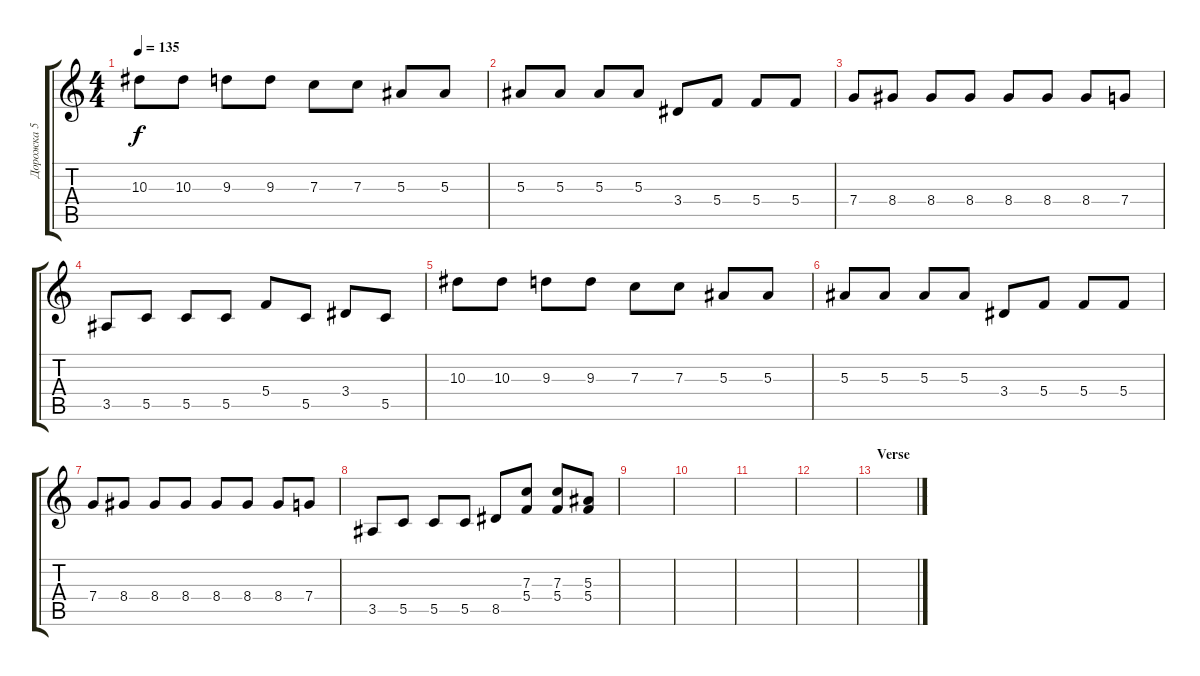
\track ("Дорожка 5" "Дорожка 5") {instrument distortionguitar}
\staff {score tabs}
\tuning (D4 A3 F3 C3 G2 C2) {hide}
\ts (4 4)
\tempo 135
\clef g2
\ks c
10.3.8{dy f volume 16 instrument overdrivenguitar} 10.3.8 9.3.8 9.3.8 7.3.8 7.3.8 5.3.8 5.3.8 |
5.3.8 5.3.8 5.3.8 5.3.8 3.4.8 5.4.8 5.4.8 5.4.8 |
7.4.8 8.4.8 8.4.8 8.4.8 8.4.8 8.4.8 8.4.8 7.4.8 |
3.5.8 5.5.8 5.5.8 5.5.8 5.4.8 5.5.8 3.4.8 5.5.8 |
10.3.8{instrument overdrivenguitar} 10.3.8 9.3.8 9.3.8 7.3.8 7.3.8 5.3.8 5.3.8 |
5.3.8 5.3.8 5.3.8 5.3.8 3.4.8 5.4.8 5.4.8 5.4.8 |
7.4.8 8.4.8 8.4.8 8.4.8 8.4.8 8.4.8 8.4.8 7.4.8 |
3.5.8 5.5.8 5.5.8 5.5.8 8.5.8 (7.3 5.4).8 (7.3 5.4).8 (5.3 5.4).8 |
\section ("" "")
|
|
|
|
\section ("" "Verse")
